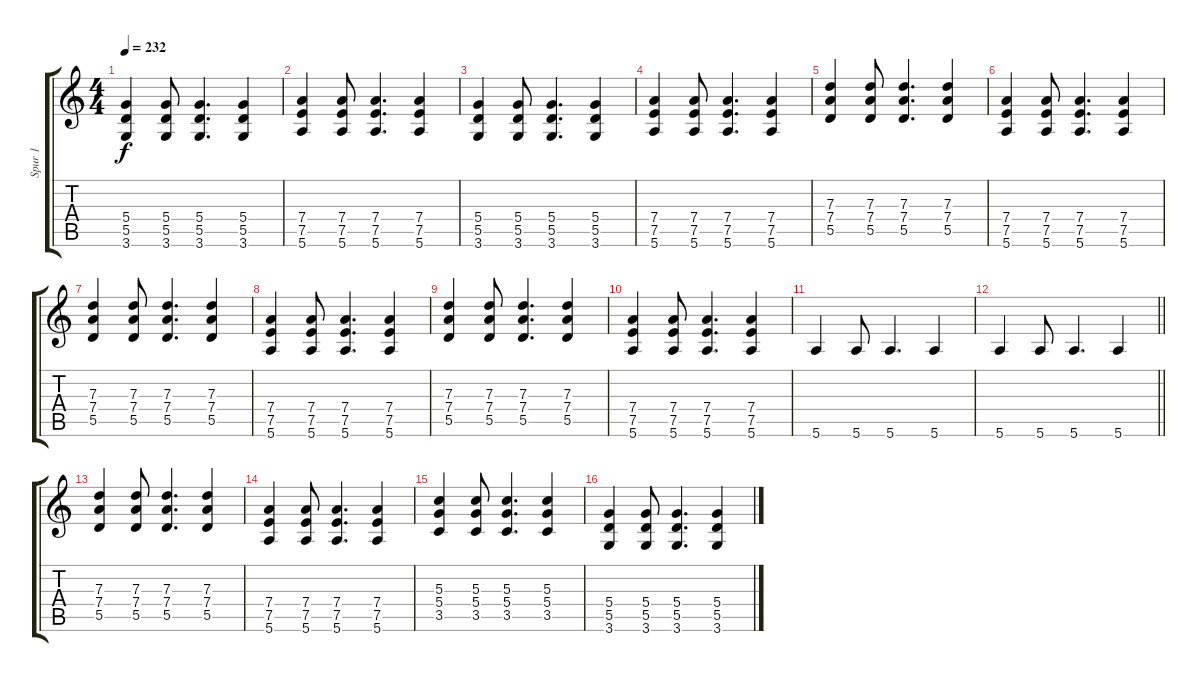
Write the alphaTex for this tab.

\track ("Spur 1" "Spur 1") {instrument distortionguitar}
\staff {score tabs}
\tuning (E4 B3 G3 D3 A2 E2) {hide}
\ts (4 4)
\tempo 232
\clef g2
\ks c
(5.4 5.5 3.6).4{dy f} (5.4 5.5 3.6).8 (5.4 5.5 3.6).4{d} (5.4 5.5 3.6).4 |
(7.4 7.5 5.6).4 (7.4 7.5 5.6).8 (7.4 7.5 5.6).4{d} (7.4 7.5 5.6).4 |
(5.4 5.5 3.6).4 (5.4 5.5 3.6).8 (5.4 5.5 3.6).4{d} (5.4 5.5 3.6).4 |
(7.4 7.5 5.6).4 (7.4 7.5 5.6).8 (7.4 7.5 5.6).4{d} (7.4 7.5 5.6).4 |
(7.3 7.4 5.5).4 (7.3 7.4 5.5).8 (7.3 7.4 5.5).4{d} (7.3 7.4 5.5).4 |
(7.4 7.5 5.6).4 (7.4 7.5 5.6).8 (7.4 7.5 5.6).4{d} (7.4 7.5 5.6).4 |
(7.3 7.4 5.5).4 (7.3 7.4 5.5).8 (7.3 7.4 5.5).4{d} (7.3 7.4 5.5).4 |
(7.4 7.5 5.6).4 (7.4 7.5 5.6).8 (7.4 7.5 5.6).4{d} (7.4 7.5 5.6).4 |
(7.3 7.4 5.5).4 (7.3 7.4 5.5).8 (7.3 7.4 5.5).4{d} (7.3 7.4 5.5).4 |
(7.4 7.5 5.6).4 (7.4 7.5 5.6).8 (7.4 7.5 5.6).4{d} (7.4 7.5 5.6).4 |
5.6.4 5.6.8 5.6.4{d} 5.6.4 |
\barLineRight lightlight
5.6.4 5.6.8 5.6.4{d} 5.6.4 |
(7.3 7.4 5.5).4 (7.3 7.4 5.5).8 (7.3 7.4 5.5).4{d} (7.3 7.4 5.5).4 |
(7.4 7.5 5.6).4 (7.4 7.5 5.6).8 (7.4 7.5 5.6).4{d} (7.4 7.5 5.6).4 |
(5.3 5.4 3.5).4 (5.3 5.4 3.5).8 (5.3 5.4 3.5).4{d} (5.3 5.4 3.5).4 |
(5.4 5.5 3.6).4 (5.4 5.5 3.6).8 (5.4 5.5 3.6).4{d} (5.4 5.5 3.6).4
